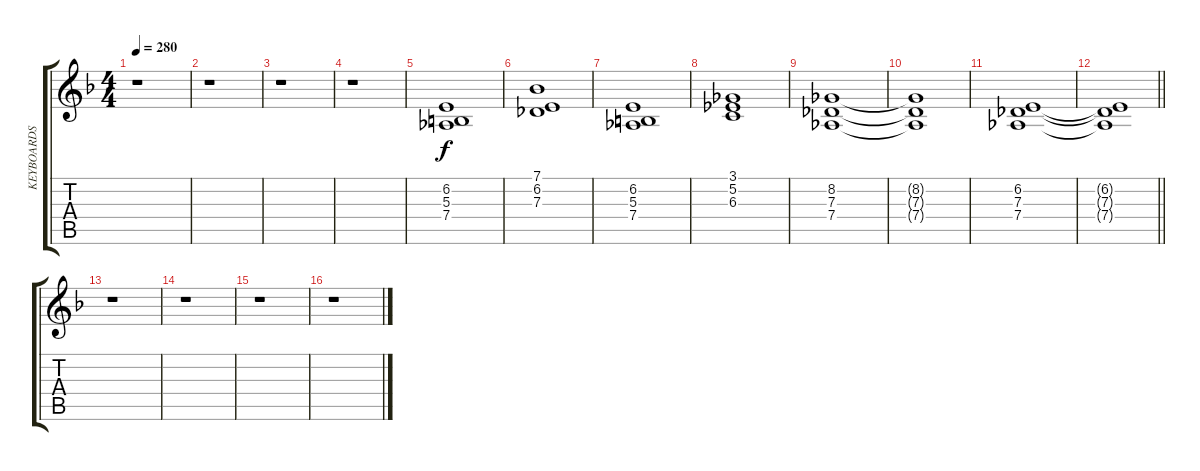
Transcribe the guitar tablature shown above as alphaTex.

\track ("KEYBOARDS" "KEYBOARDS") {instrument synthstrings1 bank 1}
\staff {score tabs}
\tuning (Eb4 Bb3 Gb3 Db3 Ab2 Eb2) {hide}
\ts (4 4)
\tempo 280
\clef g2
\ks dminor
r.1{dy f} |
r.1 |
r.1 |
r.1 |
(6.2 5.3 7.4).1 |
(7.1 6.2 7.3).1 |
(6.2 5.3 7.4).1 |
(3.1 5.2 6.3).1 |
(8.2 7.3 7.4).1 |
(8.2{t} 7.3{t} 7.4{t}).1 |
(6.2 7.3 7.4).1 |
\barLineRight lightlight
(6.2{t} 7.3{t} 7.4{t}).1 |
r.1 |
r.1 |
r.1 |
r.1
